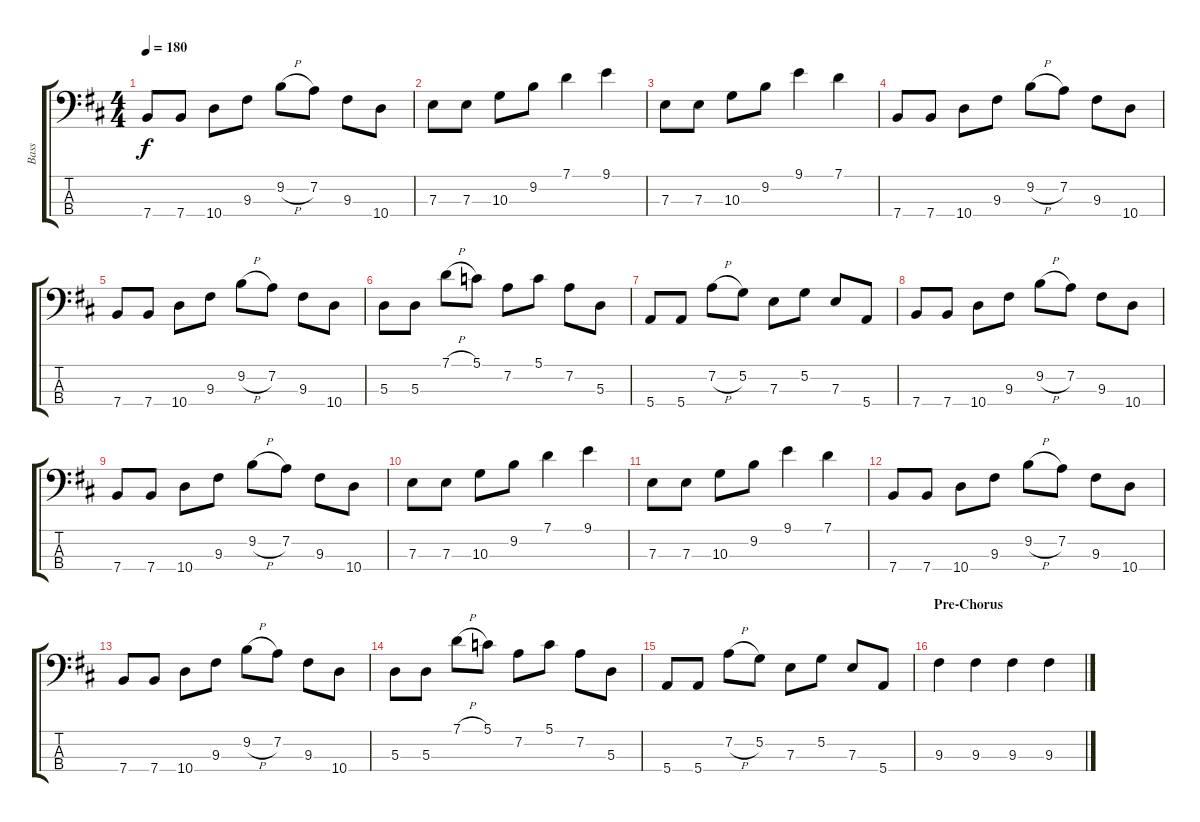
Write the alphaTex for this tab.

\track ("Bass" "Bass") {instrument electricbassfinger}
\staff {score tabs}
\tuning (G2 D2 A1 E1) {hide}
\ts (4 4)
\tempo 180
\clef f4
\ks d
7.4.8{dy f} 7.4.8 10.4.8 9.3.8 9.2{h}.8 7.2.8 9.3.8 10.4.8 |
7.3.8 7.3.8 10.3.8 9.2.8 7.1.4 9.1.4 |
7.3.8 7.3.8 10.3.8 9.2.8 9.1.4 7.1.4 |
7.4.8 7.4.8 10.4.8 9.3.8 9.2{h}.8 7.2.8 9.3.8 10.4.8 |
7.4.8 7.4.8 10.4.8 9.3.8 9.2{h}.8 7.2.8 9.3.8 10.4.8 |
5.3.8 5.3.8 7.1{h}.8 5.1.8 7.2.8 5.1.8 7.2.8 5.3.8 |
5.4.8 5.4.8 7.2{h}.8 5.2.8 7.3.8 5.2.8 7.3.8 5.4.8 |
7.4.8 7.4.8 10.4.8 9.3.8 9.2{h}.8 7.2.8 9.3.8 10.4.8 |
7.4.8 7.4.8 10.4.8 9.3.8 9.2{h}.8 7.2.8 9.3.8 10.4.8 |
7.3.8 7.3.8 10.3.8 9.2.8 7.1.4 9.1.4 |
7.3.8 7.3.8 10.3.8 9.2.8 9.1.4 7.1.4 |
7.4.8 7.4.8 10.4.8 9.3.8 9.2{h}.8 7.2.8 9.3.8 10.4.8 |
7.4.8 7.4.8 10.4.8 9.3.8 9.2{h}.8 7.2.8 9.3.8 10.4.8 |
5.3.8 5.3.8 7.1{h}.8 5.1.8 7.2.8 5.1.8 7.2.8 5.3.8 |
5.4.8 5.4.8 7.2{h}.8 5.2.8 7.3.8 5.2.8 7.3.8 5.4.8 |
\section ("" "Pre-Chorus")
9.3.4 9.3.4 9.3.4 9.3.4
